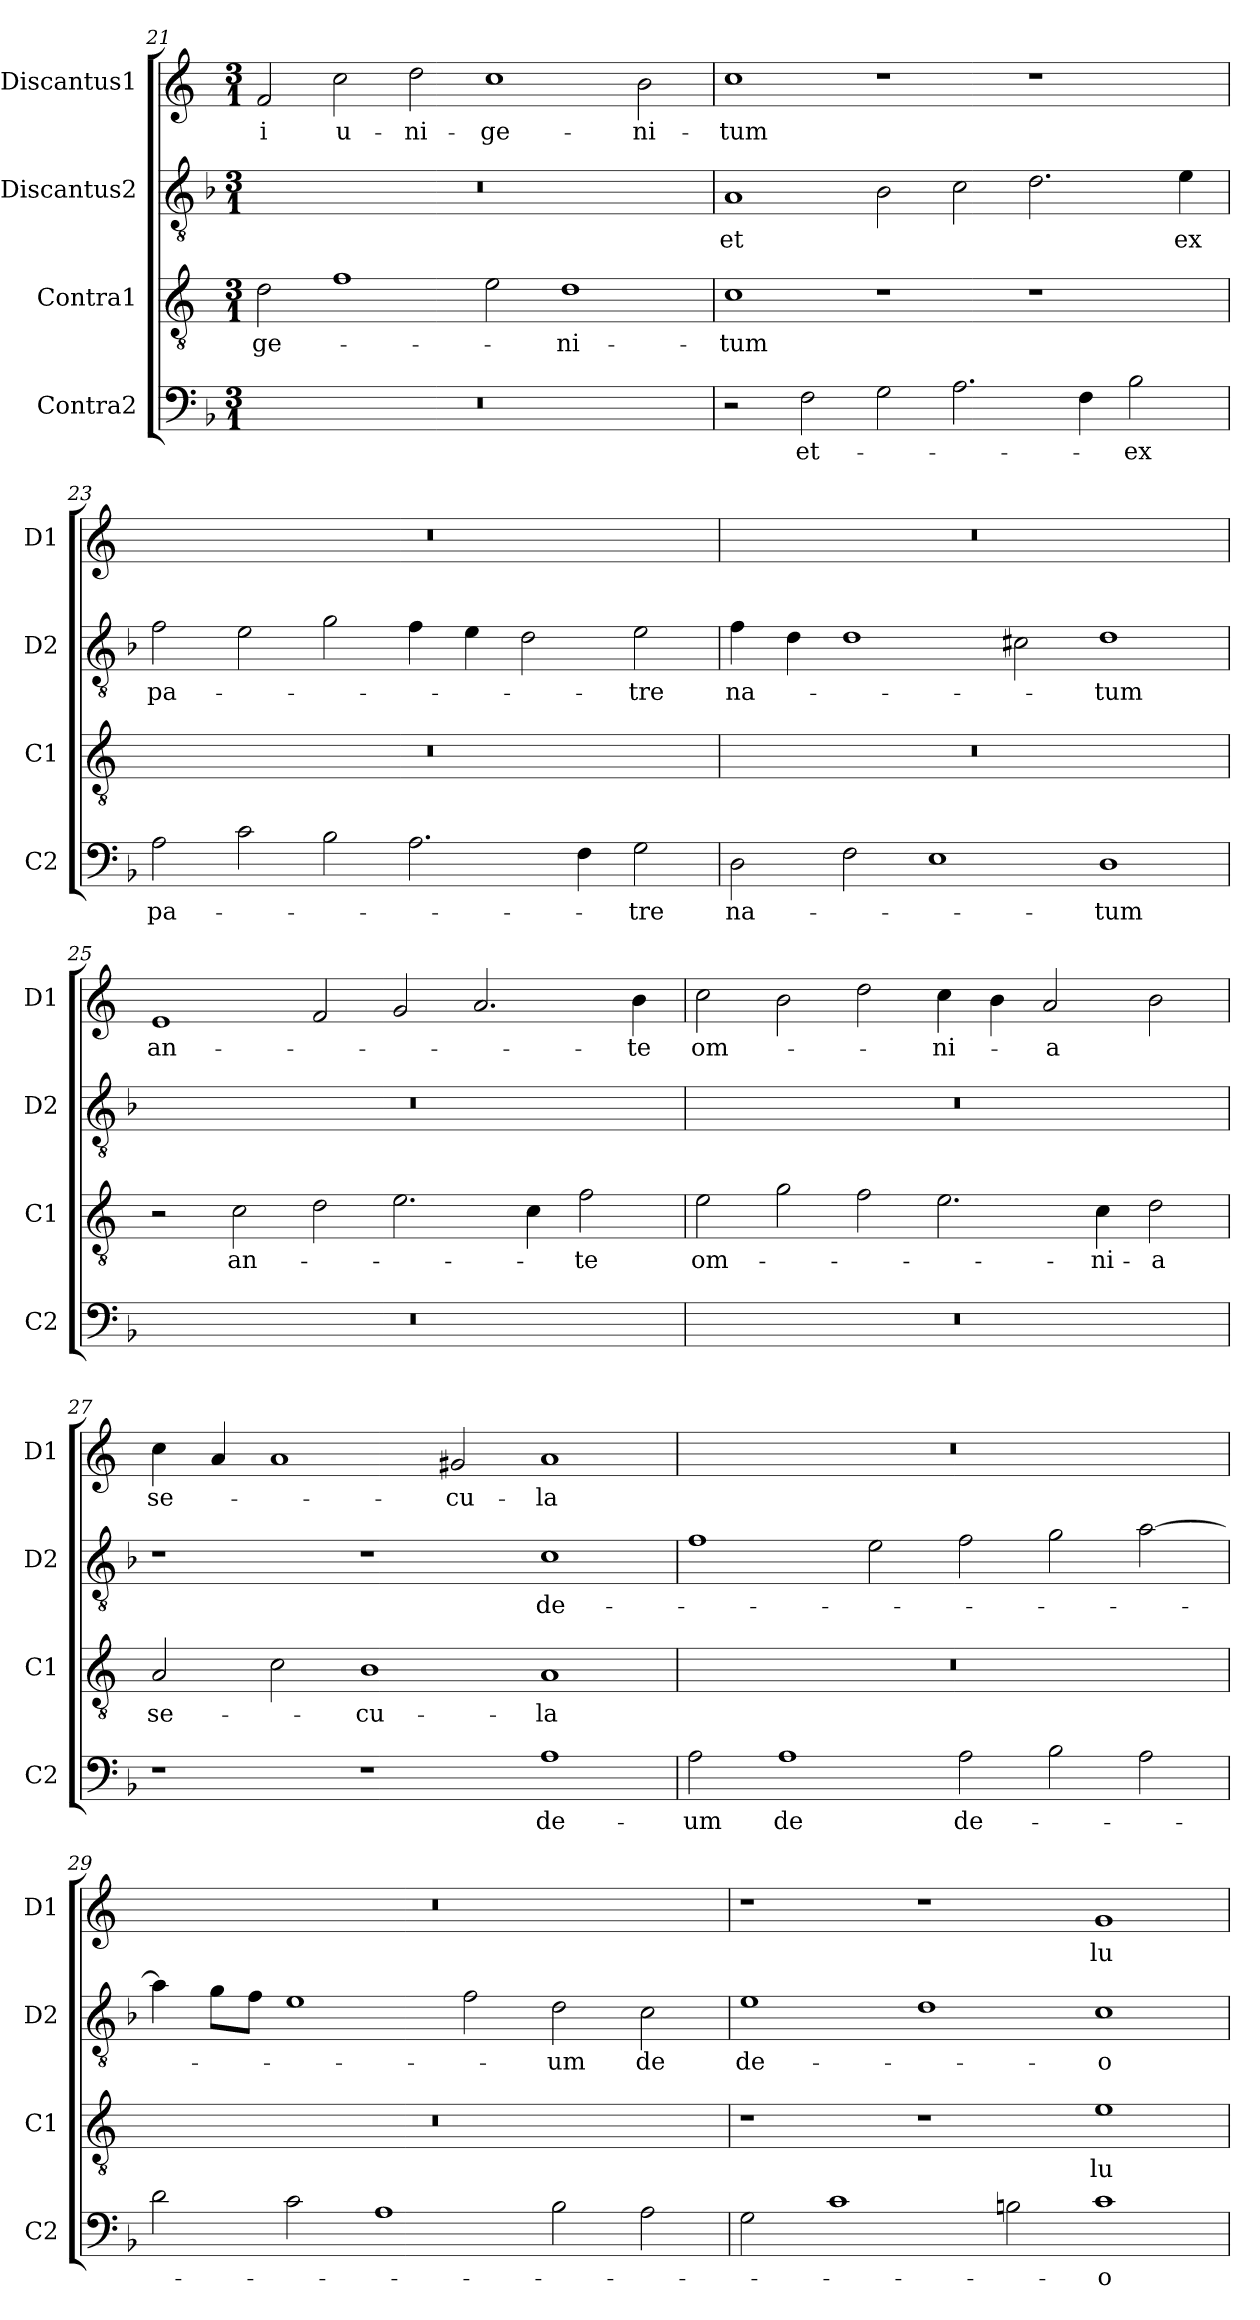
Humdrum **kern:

**kern	**text	**kern	**text	**kern	**text	**kern	**text
*part4	*part4	*part3	*part3	*part2	*part2	*part1	*part1
*staff4	*staff4	*staff3	*staff3	*staff2	*staff2	*staff1	*staff1
*I"Contra2	*	*I"Contra1	*	*I"Discantus2	*	*I"Discantus1	*
*I'C2	*	*I'C1	*	*I'D2	*	*I'D1	*
*clefF4	*	*clefGv2	*	*clefGv2	*	*clefG2	*
*k[b-]	*	*k[]	*	*k[b-]	*	*k[]	*
*M3/1	*	*M3/1	*	*M3/1	*	*M3/1	*
=21	=21	=21	=21	=21	=21	=21	=21
0.r	.	2d\	-ge-	0.r	.	2f/	-i
.	.	1f	.	.	.	2cc\	u-
.	.	.	.	.	.	2dd\	-ni-
.	.	2e\	.	.	.	1cc	-ge-
.	.	1d	-ni-	.	.	.	.
.	.	.	.	.	.	2b\	-ni-
=22	=22	=22	=22	=22	=22	=22	=22
2r	.	1c	-tum	1A	et	1cc	-tum
2F\	et-	.	.	.	.	.	.
2G\	.	1r	.	2B-\	.	1r	.
2.A\	.	.	.	2c\	.	.	.
.	.	1r	.	2.d\	.	1r	.
4F\	.	.	.	.	.	.	.
2B-\	-ex	.	.	.	.	.	.
.	.	.	.	4e\	ex	.	.
=23	=23	=23	=23	=23	=23	=23	=23
2A\	pa-	0.r	.	2f\	pa-	0.r	.
2c\	.	.	.	2e\	.	.	.
2B-\	.	.	.	2g\	.	.	.
2.A\	.	.	.	4f\	.	.	.
.	.	.	.	4e\	.	.	.
.	.	.	.	2d\	.	.	.
4F\	.	.	.	.	.	.	.
2G\	-tre	.	.	2e\	-tre	.	.
=24	=24	=24	=24	=24	=24	=24	=24
2D\	na-	0.r	.	4f\	na-	0.r	.
.	.	.	.	4d\	.	.	.
2F\	.	.	.	1d	.	.	.
1E	.	.	.	.	.	.	.
.	.	.	.	2c#X\	.	.	.
1D	-tum	.	.	1d	-tum	.	.
=25	=25	=25	=25	=25	=25	=25	=25
0.r	.	2r	.	0.r	.	1e	an-
.	.	2c\	an-	.	.	.	.
.	.	2d\	.	.	.	2f/	.
.	.	2.e\	.	.	.	2g/	.
.	.	.	.	.	.	2.a/	.
.	.	4c\	.	.	.	.	.
.	.	2f\	-te	.	.	.	.
.	.	.	.	.	.	4b\	-te
=26	=26	=26	=26	=26	=26	=26	=26
0.r	.	2e\	om-	0.r	.	2cc\	om-
.	.	2g\	.	.	.	2b\	.
.	.	2f\	.	.	.	2dd\	.
.	.	2.e\	.	.	.	4cc\	-ni-
.	.	.	.	.	.	4b\	.
.	.	.	.	.	.	2a/	-a
.	.	4c\	-ni-	.	.	.	.
.	.	2d\	-a	.	.	2b\	.
=27	=27	=27	=27	=27	=27	=27	=27
1r	.	2A/	se-	1r	.	4cc\	se-
.	.	.	.	.	.	4a/	.
.	.	2c\	.	.	.	1a	.
1r	.	1B	-cu-	1r	.	.	.
.	.	.	.	.	.	2g#X/	-cu-
1A	de-	1A	-la	1c	de-	1a	-la
=28	=28	=28	=28	=28	=28	=28	=28
2A\	-um	0.r	.	1f	.	0.r	.
1A	de	.	.	.	.	.	.
.	.	.	.	2e\	.	.	.
2A\	de-	.	.	2f\	.	.	.
2B-\	.	.	.	2g\	.	.	.
2A\	.	.	.	[2a\	.	.	.
=29	=29	=29	=29	=29	=29	=29	=29
2d\	.	0.r	.	4a\]	.	0.r	.
.	.	.	.	8g\L	.	.	.
.	.	.	.	8f\J	.	.	.
2c\	.	.	.	1e	.	.	.
1A	.	.	.	.	.	.	.
.	.	.	.	2f\	.	.	.
2B-\	.	.	.	2d\	-um	.	.
2A\	.	.	.	2c\	de	.	.
=30	=30	=30	=30	=30	=30	=30	=30
2G\	.	1r	.	1e	de-	1r	.
1c	.	.	.	.	.	.	.
.	.	1r	.	1d	.	1r	.
2Bn\	.	.	.	.	.	.	.
1c	-o	1e	lu-	1c	-o	1g	lu-
=	=	=	=	=	=	=	=
*-	*-	*-	*-	*-	*-	*-	*-
